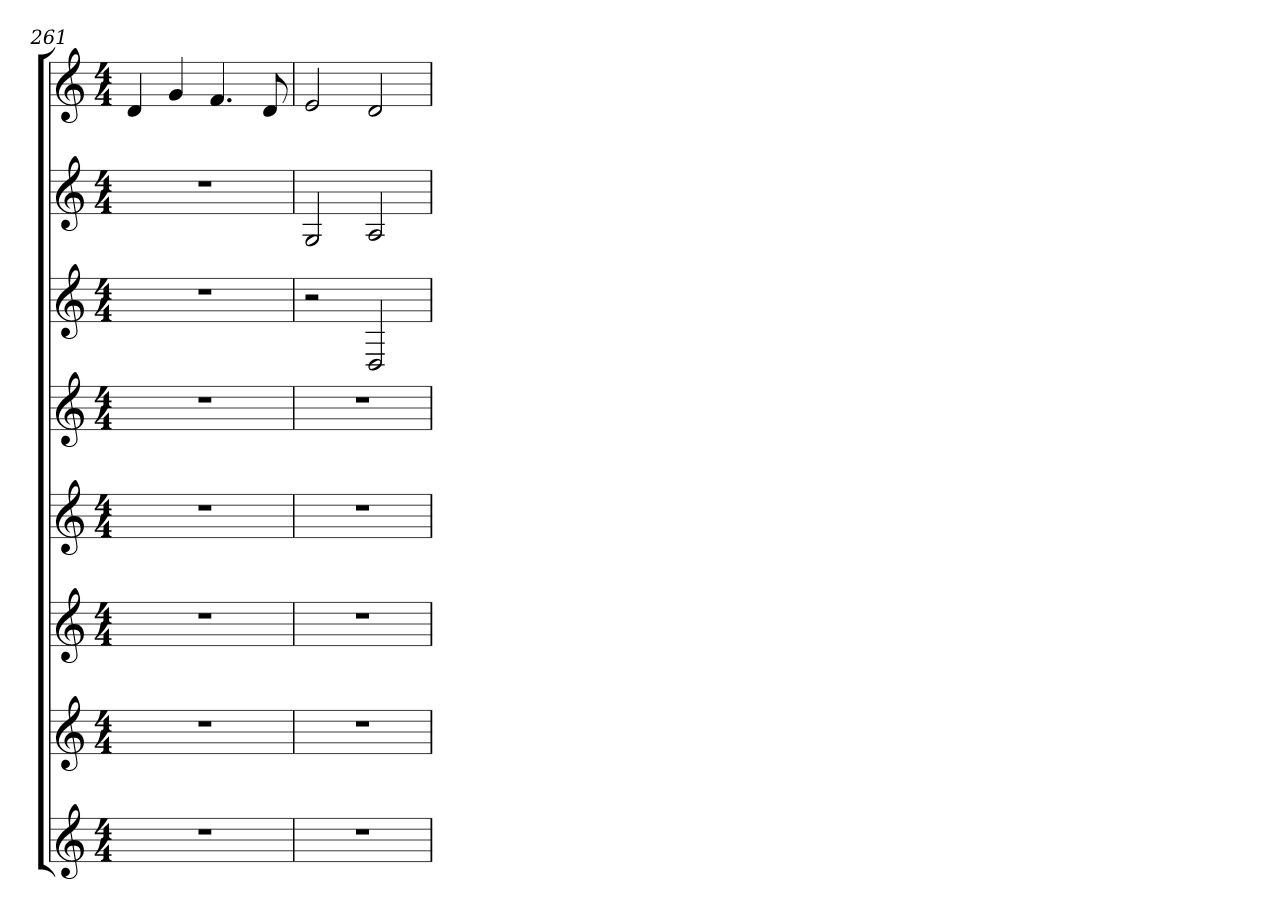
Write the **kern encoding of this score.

**kern	**kern	**kern	**kern	**kern	**kern	**kern	**kern
*part8	*part7	*part6	*part5	*part4	*part3	*part2	*part1
*staff8	*staff7	*staff6	*staff5	*staff4	*staff3	*staff2	*staff1
*clefG2	*clefG2	*clefG2	*clefG2	*clefG2	*clefG2	*clefG2	*clefG2
*k[]	*k[]	*k[]	*k[]	*k[]	*k[]	*k[]	*k[]
*M4/4	*M4/4	*M4/4	*M4/4	*M4/4	*M4/4	*M4/4	*M4/4
=261	=261	=261	=261	=261	=261	=261	=261
1r	1r	1r	1r	1r	1r	1r	4d/
.	.	.	.	.	.	.	4g/
.	.	.	.	.	.	.	4.f/
.	.	.	.	.	.	.	8d/
=262	=262	=262	=262	=262	=262	=262	=262
1r	1r	1r	1r	1r	2r	2G/	2e/
.	.	.	.	.	2D/	2A/	2d/
=	=	=	=	=	=	=	=
*-	*-	*-	*-	*-	*-	*-	*-
